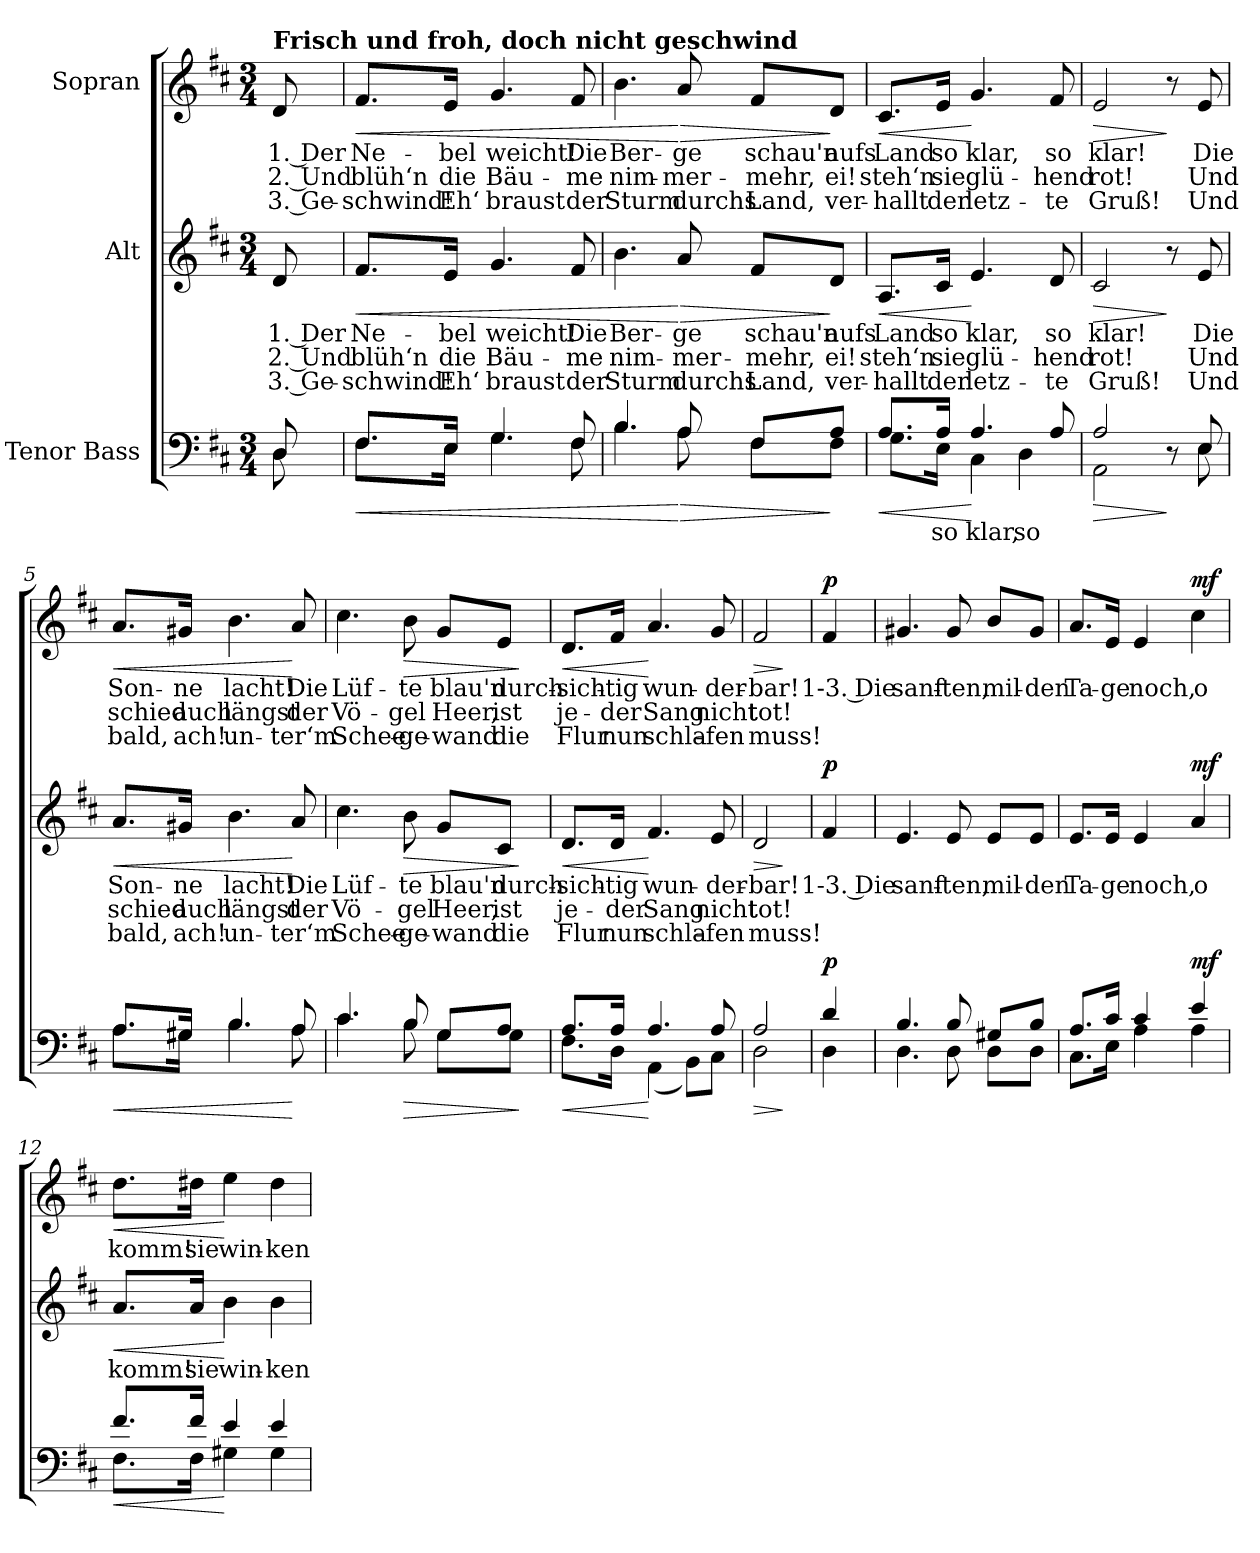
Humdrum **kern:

**kern	**text	**dynam	**kern	**text	**text	**text	**dynam	**kern	**text	**text	**text	**dynam
*part3	*part3	*part3	*part2	*part2	*part2	*part2	*part2	*part1	*part1	*part1	*part1	*part1
*staff3	*staff3	*staff3	*staff2	*staff2	*staff2	*staff2	*staff2	*staff1	*staff1	*staff1	*staff1	*staff1
*I"Tenor Bass	*	*	*I"Alt	*	*	*	*	*I"Sopran	*	*	*	*
*clefF4	*	*	*clefG2	*	*	*	*	*clefG2	*	*	*	*
*k[f#c#]	*	*	*k[f#c#]	*	*	*	*	*k[f#c#]	*	*	*	*
*M3/4	*	*	*M3/4	*	*	*	*	*M3/4	*	*	*	*
=	=	=	=	=	=	=	=	=	=	=	=	=
*^	*	*	*	*	*	*	*	*	*	*	*	*
!	!	!	!	!	!	!	!	!	!LO:TX:a:B:t=Frisch und froh, doch nicht geschwind	!	!	!	!
8D/	8D\	.	.	8d/	1. Der	2. Und	3. Ge-	.	8d/	1. Der	2. Und	3. Ge-	.
=1	=1	=1	=1	=1	=1	=1	=1	=1	=1	=1	=1	=1	=1
!	!	!	!LO:HP:b	!	!	!	!	!LO:HP:b	!	!	!	!	!LO:HP:b
8.F#/L	8.F#\L	.	<	8.f#/L	Ne-	blüh‘n	-schwind!	<	8.f#/L	Ne-	blüh‘n	-schwind!	<
16E/Jk	16E\Jk	.	.	16e/Jk	-bel	die	Eh‘	.	16e/Jk	-bel	die	Eh‘	.
4.G/	4.G\	.	.	4.g/	weicht!	Bäu-	braust	.	4.g/	weicht!	Bäu-	braust	.
8F#/	8F#\	.	.	8f#/	Die	-me	der	.	8f#/	Die	-me	der	.
=2	=2	=2	=2	=2	=2	=2	=2	=2	=2	=2	=2	=2	=2
4.B/	4.B\	.	.	4.b\	Ber-	nim-	Sturm	.	4.b\	Ber-	nim-	Sturm	.
!	!	!	!LO:HP:n=1:b	!	!	!	!	!LO:HP:n=1:b	!	!	!	!	!LO:HP:n=1:b
8A/	8A\	.	[ >	8a/	-ge	-mer-	durchs	[ >	8a/	-ge	-mer-	durchs	[ >
8F#/L	8F#\L	.	.	8f#/L	schau'n	-mehr,	Land,	.	8f#/L	schau'n	-mehr,	Land,	.
8A/J	8F#\J	.	]	8d/J	aufs	ei!	ver-	]	8d/J	aufs	ei!	ver-	]
=3	=3	=3	=3	=3	=3	=3	=3	=3	=3	=3	=3	=3	=3
!	!	!	!LO:HP:b	!	!	!	!	!LO:HP:b	!	!	!	!	!LO:HP:b
8.A/L	8.G\L	.	<	8.A/L	Land	steh‘n	-hallt	<	8.c#/L	Land	steh‘n	-hallt	<
16A/Jk	16E\Jk	so	.	16c#/Jk	so	sie	der	.	16e/Jk	so	sie	der	.
4.A/	4C#\	klar,	[	4.e/	klar,	glü-	letz-	[	4.g/	klar,	glü-	letz-	[
.	4D\	so	.	.	.	.	.	.	.	.	.	.	.
8A/	.	.	.	8d/	so	-hend	-te	.	8f#/	so	-hend	-te	.
!!LO:LB:g=z
=4	=4	=4	=4	=4	=4	=4	=4	=4	=4	=4	=4	=4	=4
!	!	!	!LO:HP:b	!	!	!	!	!LO:HP:b	!	!	!	!	!LO:HP:b
2A/	2AA\	.	>	2c#/	klar!	rot!	Gruß!	>	2e/	klar!	rot!	Gruß!	>
8r	8ryy	.	]	8r	.	.	.	]	8r	.	.	.	]
8E/	8E\	.	.	8e/	Die	Und	Und	.	8e/	Die	Und	Und	.
=5	=5	=5	=5	=5	=5	=5	=5	=5	=5	=5	=5	=5	=5
!	!	!	!LO:HP:b	!	!	!	!	!LO:HP:b	!	!	!	!	!LO:HP:b
8.A/L	8.A\L	.	<	8.a/L	Son-	schied	bald,	<	8.a/L	Son-	schied	bald,	<
16G#X/Jk	16G#\Jk	.	.	16g#X/Jk	-ne	auch	ach!	.	16g#X/Jk	-ne	auch	ach!	.
4.B/	4.B\	.	.	4.b\	lacht!	längst	un-	.	4.b\	lacht!	längst	un-	.
8A/	8A\	.	[	8a/	Die	der	-ter‘m	[	8a/	Die	der	-ter‘m	[
=6	=6	=6	=6	=6	=6	=6	=6	=6	=6	=6	=6	=6	=6
4.c#/	4.c#\	.	.	4.cc#\	Lüf-	Vö-	Schee-	.	4.cc#\	Lüf-	Vö-	Schee-	.
!	!	!	!LO:HP:b	!	!	!	!	!LO:HP:b	!	!	!	!	!LO:HP:b
8B/	8B\	.	>	8b\	-te	-gel	-ge-	>	8b\	-te	-gel	-ge-	>
8G/L	8G\L	.	.	8g/L	blau'n	Heer,	-wand	.	8g/L	blau'n	Heer,	-wand	.
8A/J	8G\J	.	.	8c#/J	durch-	ist	die	.	8e/J	durch-	ist	die	.
*v	*v	*	*	*	*	*	*	*	*	*	*	*	*
.	.	]	.	.	.	.	]	.	.	.	.	]
=7	=7	=7	=7	=7	=7	=7	=7	=7	=7	=7	=7	=7
!	!	!LO:HP:b	!	!	!	!	!LO:HP:b	!	!	!	!	!LO:HP:b
*^	*	*	*	*	*	*	*	*	*	*	*	*
8.A/L	8.F#\L	.	<	8.d/L	-sich-	je-	Flur	<	8.d/L	-sich-	je-	Flur	<
16A/Jk	16D\Jk	.	.	16d/Jk	-tig	-der	nun	.	16f#/Jk	-tig	-der	nun	.
4.A/	(4AA\	.	[	4.f#/	wun-	Sang	schla-	[	4.a/	wun-	Sang	schla-	[
.	8BB\L)	.	.	.	.	.	.	.	.	.	.	.	.
8A/	8C#\J	.	.	8e/	-der-	nicht	-fen	.	8g/	-der-	nicht	-fen	.
=8	=8	=8	=8	=8	=8	=8	=8	=8	=8	=8	=8	=8	=8
!	!	!	!LO:HP:b	!	!	!	!	!LO:HP:b	!	!	!	!	!LO:HP:b
2A/	2D\	.	>	2d/	-bar!	tot!	muss!	>	2f#/	-bar!	tot!	muss!	>
*v	*v	*	*	*	*	*	*	*	*	*	*	*	*
.	.	]	.	.	.	.	]	.	.	.	.	]
!!LO:LB:g=z
=9	=9	=9	=9	=9	=9	=9	=9	=9	=9	=9	=9	=9
*^	*	*	*	*	*	*	*	*	*	*	*	*
!	!	!	!LO:DY:a	!	!	!	!	!LO:DY:a	!	!	!	!	!LO:DY:a
4d/	4D\	.	p	4f#/	1-3. Die	.	.	p	4f#/	1-3. Die	.	.	p
=10	=10	=10	=10	=10	=10	=10	=10	=10	=10	=10	=10	=10	=10
4.B/	4.D\	.	.	4.e/	sanf-	.	.	.	4.g#X/	sanf-	.	.	.
8B/	8D\	.	.	8e/	-ten,	.	.	.	8g#/	-ten,	.	.	.
8G#X/L	8D\L	.	.	8e/L	mil-	.	.	.	8b/L	mil-	.	.	.
8B/J	8D\J	.	.	8e/J	-den	.	.	.	8g#/J	-den	.	.	.
=11	=11	=11	=11	=11	=11	=11	=11	=11	=11	=11	=11	=11	=11
8.A/L	8.C#\L	.	.	8.e/L	Ta-	.	.	.	8.a/L	Ta-	.	.	.
16c#/Jk	16E\Jk	.	.	16e/Jk	-ge	.	.	.	16e/Jk	-ge	.	.	.
4c#/	4A\	.	.	4e/	noch,	.	.	.	4e/	noch,	.	.	.
!	!	!	!LO:DY:a	!	!	!	!	!LO:DY:a	!	!	!	!	!LO:DY:a
4e/	4A\	.	mf	4a/	o	.	.	mf	4cc#\	o	.	.	mf
=12	=12	=12	=12	=12	=12	=12	=12	=12	=12	=12	=12	=12	=12
!	!	!	!LO:HP:b	!	!	!	!	!LO:HP:b	!	!	!	!	!LO:HP:b
8.f#/L	8.F#\L	.	<	8.a/L	komm!	.	.	<	8.dd\L	komm!	.	.	<
16f#/Jk	16F#\Jk	.	.	16a/Jk	sie	.	.	.	16dd#X\Jk	sie	.	.	.
4e/	4G#X\	.	[	4b\	win-	.	.	[	4ee\	win-	.	.	[
4e/	4G#\	.	.	4b\	-ken	.	.	.	4dd#\	-ken	.	.	.
*v	*v	*	*	*	*	*	*	*	*	*	*	*	*
=	=	=	=	=	=	=	=	=	=	=	=	=
*-	*-	*-	*-	*-	*-	*-	*-	*-	*-	*-	*-	*-
